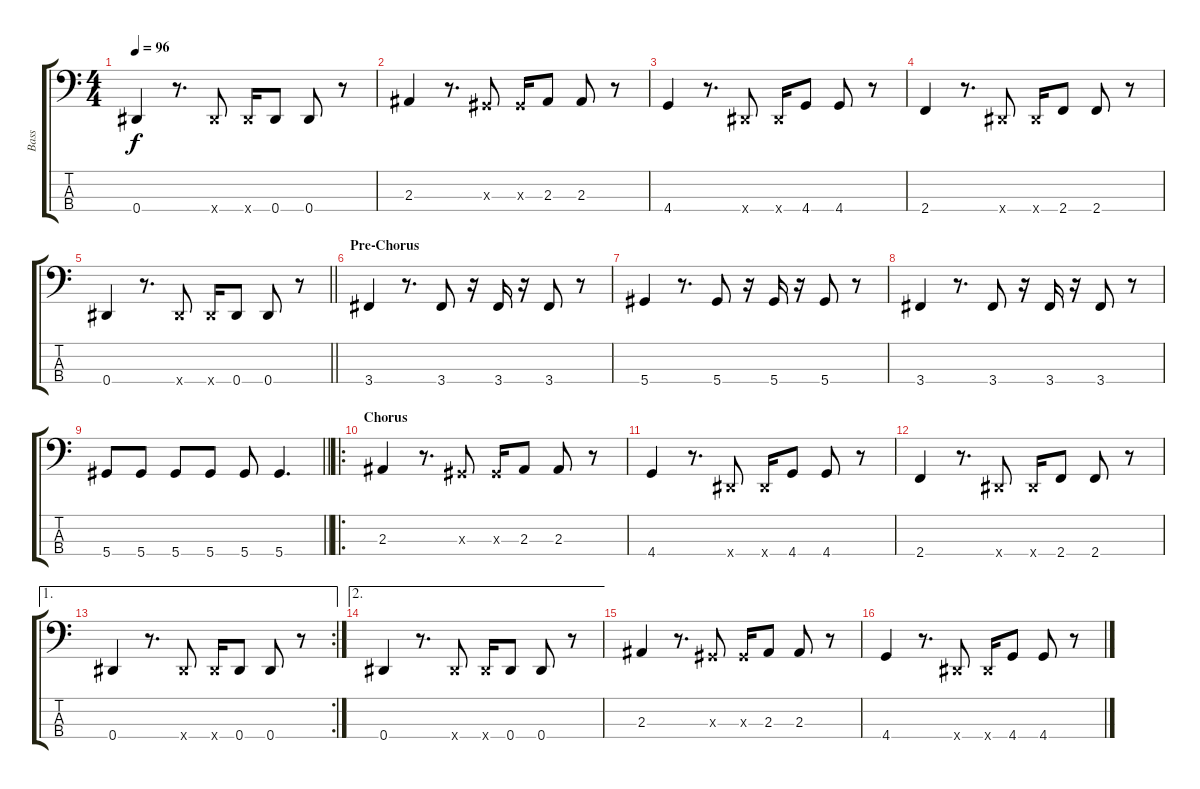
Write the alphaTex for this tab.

\track ("Bass" "Bass") {instrument electricbassfinger}
\staff {score tabs}
\tuning (Gb2 Db2 Ab1 Eb1) {hide}
\ts (4 4)
\tempo 96
\clef f4
\ks c
0.4.4{dy f} r.8{d} 0.4{x}.8 0.4{x}.16 0.4.8 0.4.8 r.8 |
2.3.4 r.8{d} 0.3{x}.8 0.3{x}.16 2.3.8 2.3.8 r.8 |
4.4.4 r.8{d} 0.4{x}.8 0.4{x}.16 4.4.8 4.4.8 r.8 |
2.4.4 r.8{d} 0.4{x}.8 0.4{x}.16 2.4.8 2.4.8 r.8 |
\barLineRight lightlight
0.4.4 r.8{d} 0.4{x}.8 0.4{x}.16 0.4.8 0.4.8 r.8 |
\section ("" "Pre-Chorus")
3.4.4 r.8{d} 3.4.8 r.16 3.4.16 r.16 3.4.8 r.8 |
5.4.4 r.8{d} 5.4.8 r.16 5.4.16 r.16 5.4.8 r.8 |
3.4.4 r.8{d} 3.4.8 r.16 3.4.16 r.16 3.4.8 r.8 |
\barLineRight lightlight
5.4.8 5.4.8 5.4.8 5.4.8 5.4.8 5.4.4{d} |
\ro
\section ("" "Chorus")
2.3.4 r.8{d} 0.3{x}.8 0.3{x}.16 2.3.8 2.3.8 r.8 |
4.4.4 r.8{d} 0.4{x}.8 0.4{x}.16 4.4.8 4.4.8 r.8 |
2.4.4 r.8{d} 0.4{x}.8 0.4{x}.16 2.4.8 2.4.8 r.8 |
\ae 1
\rc 2
0.4.4 r.8{d} 0.4{x}.8 0.4{x}.16 0.4.8 0.4.8 r.8 |
\ae 2
0.4.4 r.8{d} 0.4{x}.8 0.4{x}.16 0.4.8 0.4.8 r.8 |
2.3.4 r.8{d} 0.3{x}.8 0.3{x}.16 2.3.8 2.3.8 r.8 |
4.4.4 r.8{d} 0.4{x}.8 0.4{x}.16 4.4.8 4.4.8 r.8
